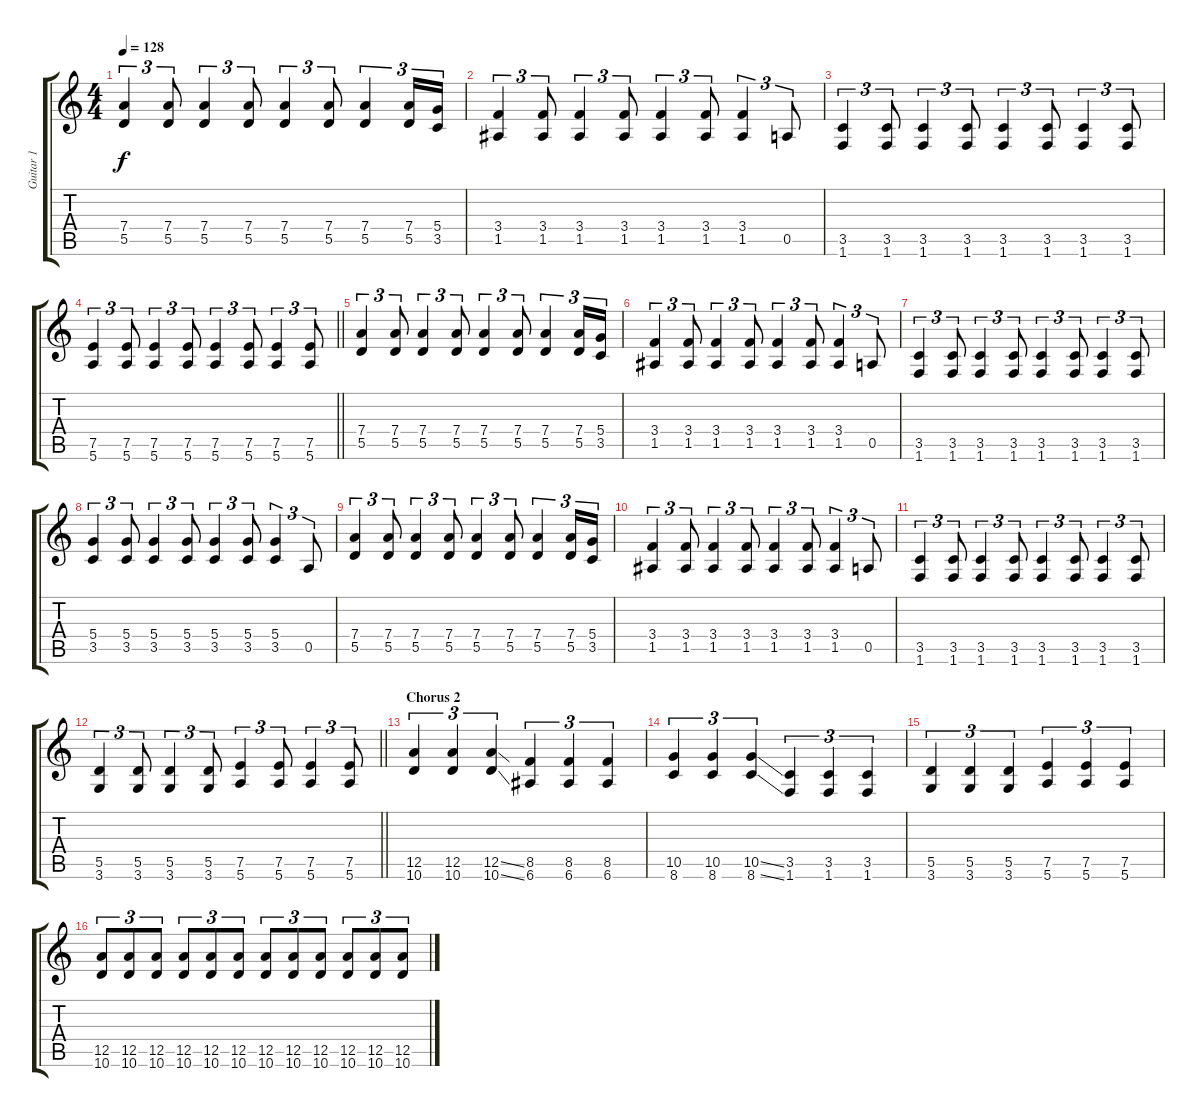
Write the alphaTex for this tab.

\track ("Guitar 1" "Guitar 1") {instrument distortionguitar}
\staff {score tabs}
\tuning (E4 B3 G3 D3 A2 E2) {hide}
\ts (4 4)
\tempo 128
\clef g2
\ks c
(7.4 5.5).4{tu (3 2) dy f} (7.4 5.5).8{tu (3 2)} (7.4 5.5).4{tu (3 2)} (7.4 5.5).8{tu (3 2)} (7.4 5.5).4{tu (3 2)} (7.4 5.5).8{tu (3 2)} (7.4 5.5).4{tu (3 2)} (7.4 5.5).16{tu (3 2)} (5.4 3.5).16{tu (3 2)} |
(3.4 1.5).4{tu (3 2)} (3.4 1.5).8{tu (3 2)} (3.4 1.5).4{tu (3 2)} (3.4 1.5).8{tu (3 2)} (3.4 1.5).4{tu (3 2)} (3.4 1.5).8{tu (3 2)} (3.4 1.5).4{tu (3 2)} 0.5.8{tu (3 2)} |
(3.5 1.6).4{tu (3 2)} (3.5 1.6).8{tu (3 2)} (3.5 1.6).4{tu (3 2)} (3.5 1.6).8{tu (3 2)} (3.5 1.6).4{tu (3 2)} (3.5 1.6).8{tu (3 2)} (3.5 1.6).4{tu (3 2)} (3.5 1.6).8{tu (3 2)} |
\barLineRight lightlight
(7.5 5.6).4{tu (3 2)} (7.5 5.6).8{tu (3 2)} (7.5 5.6).4{tu (3 2)} (7.5 5.6).8{tu (3 2)} (7.5 5.6).4{tu (3 2)} (7.5 5.6).8{tu (3 2)} (7.5 5.6).4{tu (3 2)} (7.5 5.6).8{tu (3 2)} |
(7.4 5.5).4{tu (3 2)} (7.4 5.5).8{tu (3 2)} (7.4 5.5).4{tu (3 2)} (7.4 5.5).8{tu (3 2)} (7.4 5.5).4{tu (3 2)} (7.4 5.5).8{tu (3 2)} (7.4 5.5).4{tu (3 2)} (7.4 5.5).16{tu (3 2)} (5.4 3.5).16{tu (3 2)} |
(3.4 1.5).4{tu (3 2)} (3.4 1.5).8{tu (3 2)} (3.4 1.5).4{tu (3 2)} (3.4 1.5).8{tu (3 2)} (3.4 1.5).4{tu (3 2)} (3.4 1.5).8{tu (3 2)} (3.4 1.5).4{tu (3 2)} 0.5.8{tu (3 2)} |
(3.5 1.6).4{tu (3 2)} (3.5 1.6).8{tu (3 2)} (3.5 1.6).4{tu (3 2)} (3.5 1.6).8{tu (3 2)} (3.5 1.6).4{tu (3 2)} (3.5 1.6).8{tu (3 2)} (3.5 1.6).4{tu (3 2)} (3.5 1.6).8{tu (3 2)} |
(5.4 3.5).4{tu (3 2)} (5.4 3.5).8{tu (3 2)} (5.4 3.5).4{tu (3 2)} (5.4 3.5).8{tu (3 2)} (5.4 3.5).4{tu (3 2)} (5.4 3.5).8{tu (3 2)} (5.4 3.5).4{tu (3 2)} 0.5.8{tu (3 2)} |
(7.4 5.5).4{tu (3 2)} (7.4 5.5).8{tu (3 2)} (7.4 5.5).4{tu (3 2)} (7.4 5.5).8{tu (3 2)} (7.4 5.5).4{tu (3 2)} (7.4 5.5).8{tu (3 2)} (7.4 5.5).4{tu (3 2)} (7.4 5.5).16{tu (3 2)} (5.4 3.5).16{tu (3 2)} |
(3.4 1.5).4{tu (3 2)} (3.4 1.5).8{tu (3 2)} (3.4 1.5).4{tu (3 2)} (3.4 1.5).8{tu (3 2)} (3.4 1.5).4{tu (3 2)} (3.4 1.5).8{tu (3 2)} (3.4 1.5).4{tu (3 2)} 0.5.8{tu (3 2)} |
(3.5 1.6).4{tu (3 2)} (3.5 1.6).8{tu (3 2)} (3.5 1.6).4{tu (3 2)} (3.5 1.6).8{tu (3 2)} (3.5 1.6).4{tu (3 2)} (3.5 1.6).8{tu (3 2)} (3.5 1.6).4{tu (3 2)} (3.5 1.6).8{tu (3 2)} |
\barLineRight lightlight
(5.5 3.6).4{tu (3 2)} (5.5 3.6).8{tu (3 2)} (5.5 3.6).4{tu (3 2)} (5.5 3.6).8{tu (3 2)} (7.5 5.6).4{tu (3 2)} (7.5 5.6).8{tu (3 2)} (7.5 5.6).4{tu (3 2)} (7.5 5.6).8{tu (3 2)} |
\section ("" "Chorus 2")
(12.5 10.6).4{tu (3 2)} (12.5 10.6).4{tu (3 2)} (12.5{ss} 10.6{ss}).4{tu (3 2)} (8.5 6.6).4{tu (3 2)} (8.5 6.6).4{tu (3 2)} (8.5 6.6).4{tu (3 2)} |
(10.5 8.6).4{tu (3 2)} (10.5 8.6).4{tu (3 2)} (10.5{ss} 8.6{ss}).4{tu (3 2)} (3.5 1.6).4{tu (3 2)} (3.5 1.6).4{tu (3 2)} (3.5 1.6).4{tu (3 2)} |
(5.5 3.6).4{tu (3 2)} (5.5 3.6).4{tu (3 2)} (5.5 3.6).4{tu (3 2)} (7.5 5.6).4{tu (3 2)} (7.5 5.6).4{tu (3 2)} (7.5 5.6).4{tu (3 2)} |
(12.5 10.6).8{tu (3 2)} (12.5 10.6).8{tu (3 2)} (12.5 10.6).8{tu (3 2)} (12.5 10.6).8{tu (3 2)} (12.5 10.6).8{tu (3 2)} (12.5 10.6).8{tu (3 2)} (12.5 10.6).8{tu (3 2)} (12.5 10.6).8{tu (3 2)} (12.5 10.6).8{tu (3 2)} (12.5 10.6).8{tu (3 2)} (12.5 10.6).8{tu (3 2)} (12.5 10.6).8{tu (3 2)}
